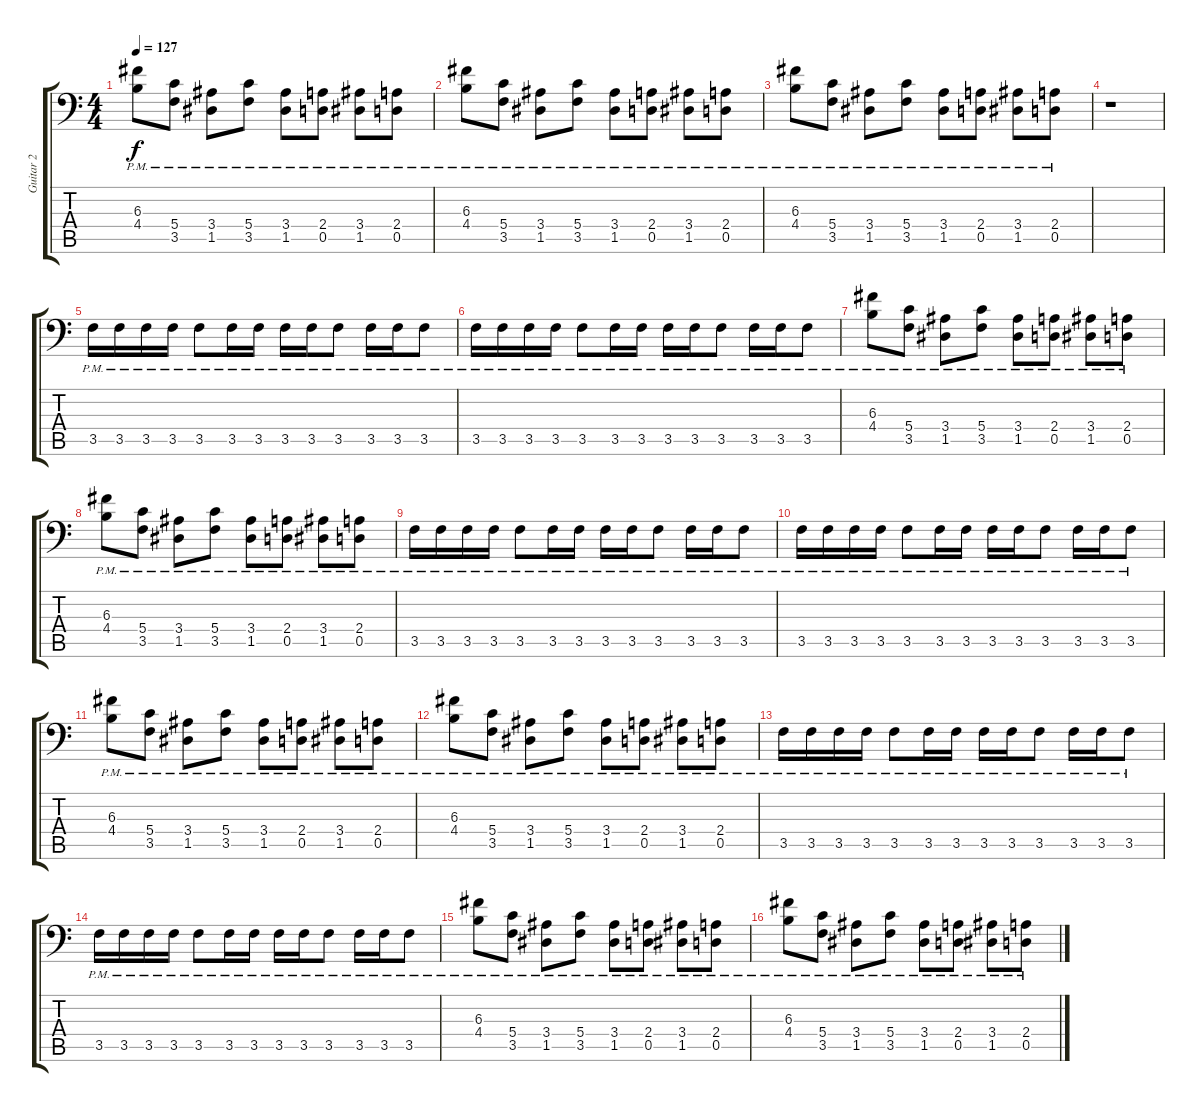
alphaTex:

\track ("Guitar 2" "Guitar 2") {instrument distortionguitar}
\staff {score tabs}
\tuning (A3 E3 C3 G2 D2 A1) {hide}
\ts (4 4)
\tempo 127
\clef f4
\ks c
(6.3{pm} 4.4{pm}).8{dy f} (5.4{pm} 3.5{pm}).8 (3.4{pm} 1.5{pm}).8 (5.4{pm} 3.5{pm}).8 (3.4{pm} 1.5{pm}).8 (2.4{pm} 0.5{pm}).8 (3.4{pm} 1.5{pm}).8 (2.4{pm} 0.5{pm}).8 |
(6.3{pm} 4.4{pm}).8 (5.4{pm} 3.5{pm}).8 (3.4{pm} 1.5{pm}).8 (5.4{pm} 3.5{pm}).8 (3.4{pm} 1.5{pm}).8 (2.4{pm} 0.5{pm}).8 (3.4{pm} 1.5{pm}).8 (2.4{pm} 0.5{pm}).8 |
(6.3{pm} 4.4{pm}).8 (5.4{pm} 3.5{pm}).8 (3.4{pm} 1.5{pm}).8 (5.4{pm} 3.5{pm}).8 (3.4{pm} 1.5{pm}).8 (2.4{pm} 0.5{pm}).8 (3.4{pm} 1.5{pm}).8 (2.4{pm} 0.5{pm}).8 |
r.1 |
3.5{pm}.16 3.5{pm}.16 3.5{pm}.16 3.5{pm}.16 3.5{pm}.8 3.5{pm}.16 3.5{pm}.16 3.5{pm}.16 3.5{pm}.16 3.5{pm}.8 3.5{pm}.16 3.5{pm}.16 3.5{pm}.8 |
3.5{pm}.16 3.5{pm}.16 3.5{pm}.16 3.5{pm}.16 3.5{pm}.8 3.5{pm}.16 3.5{pm}.16 3.5{pm}.16 3.5{pm}.16 3.5{pm}.8 3.5{pm}.16 3.5{pm}.16 3.5{pm}.8 |
(6.3{pm} 4.4{pm}).8 (5.4{pm} 3.5{pm}).8 (3.4{pm} 1.5{pm}).8 (5.4{pm} 3.5{pm}).8 (3.4{pm} 1.5{pm}).8 (2.4{pm} 0.5{pm}).8 (3.4{pm} 1.5{pm}).8 (2.4{pm} 0.5{pm}).8 |
(6.3{pm} 4.4{pm}).8 (5.4{pm} 3.5{pm}).8 (3.4{pm} 1.5{pm}).8 (5.4{pm} 3.5{pm}).8 (3.4{pm} 1.5{pm}).8 (2.4{pm} 0.5{pm}).8 (3.4{pm} 1.5{pm}).8 (2.4{pm} 0.5{pm}).8 |
3.5{pm}.16 3.5{pm}.16 3.5{pm}.16 3.5{pm}.16 3.5{pm}.8 3.5{pm}.16 3.5{pm}.16 3.5{pm}.16 3.5{pm}.16 3.5{pm}.8 3.5{pm}.16 3.5{pm}.16 3.5{pm}.8 |
3.5{pm}.16 3.5{pm}.16 3.5{pm}.16 3.5{pm}.16 3.5{pm}.8 3.5{pm}.16 3.5{pm}.16 3.5{pm}.16 3.5{pm}.16 3.5{pm}.8 3.5{pm}.16 3.5{pm}.16 3.5{pm}.8 |
(6.3{pm} 4.4{pm}).8 (5.4{pm} 3.5{pm}).8 (3.4{pm} 1.5{pm}).8 (5.4{pm} 3.5{pm}).8 (3.4{pm} 1.5{pm}).8 (2.4{pm} 0.5{pm}).8 (3.4{pm} 1.5{pm}).8 (2.4{pm} 0.5{pm}).8 |
(6.3{pm} 4.4{pm}).8 (5.4{pm} 3.5{pm}).8 (3.4{pm} 1.5{pm}).8 (5.4{pm} 3.5{pm}).8 (3.4{pm} 1.5{pm}).8 (2.4{pm} 0.5{pm}).8 (3.4{pm} 1.5{pm}).8 (2.4{pm} 0.5{pm}).8 |
3.5{pm}.16 3.5{pm}.16 3.5{pm}.16 3.5{pm}.16 3.5{pm}.8 3.5{pm}.16 3.5{pm}.16 3.5{pm}.16 3.5{pm}.16 3.5{pm}.8 3.5{pm}.16 3.5{pm}.16 3.5{pm}.8 |
3.5{pm}.16 3.5{pm}.16 3.5{pm}.16 3.5{pm}.16 3.5{pm}.8 3.5{pm}.16 3.5{pm}.16 3.5{pm}.16 3.5{pm}.16 3.5{pm}.8 3.5{pm}.16 3.5{pm}.16 3.5{pm}.8 |
(6.3{pm} 4.4{pm}).8 (5.4{pm} 3.5{pm}).8 (3.4{pm} 1.5{pm}).8 (5.4{pm} 3.5{pm}).8 (3.4{pm} 1.5{pm}).8 (2.4{pm} 0.5{pm}).8 (3.4{pm} 1.5{pm}).8 (2.4{pm} 0.5{pm}).8 |
(6.3{pm} 4.4{pm}).8 (5.4{pm} 3.5{pm}).8 (3.4{pm} 1.5{pm}).8 (5.4{pm} 3.5{pm}).8 (3.4{pm} 1.5{pm}).8 (2.4{pm} 0.5{pm}).8 (3.4{pm} 1.5{pm}).8 (2.4{pm} 0.5{pm}).8
